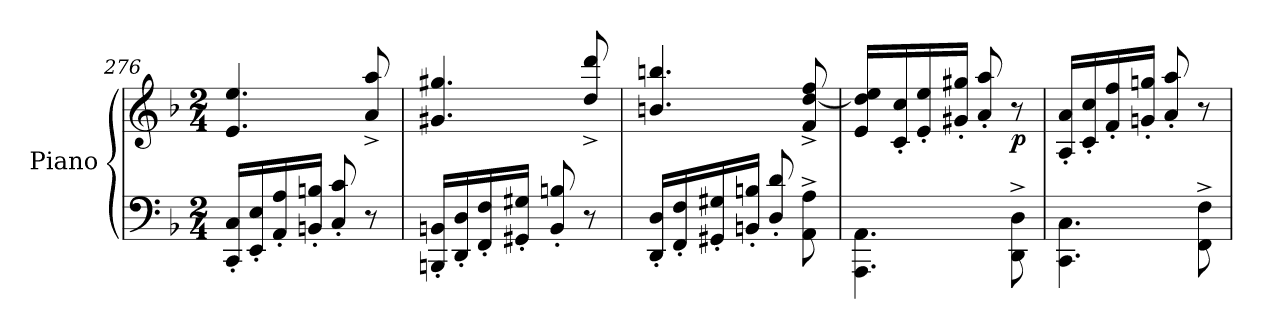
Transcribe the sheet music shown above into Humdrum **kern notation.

**kern	**kern	**dynam
*part1	*part1	*part1
*staff2	*staff1	*staff1/2
*I"Piano	*	*
*I'Pno	*	*
*clefF4	*clefG2	*
*k[b-]	*k[b-]	*
*M2/4	*M2/4	*
=276	=276	=276
16CC/' 16C/'LL	4.e/ 4.ee/	.
16EE/' 16E/'	.	.
16AA/' 16A/'	.	.
16BBn/' 16Bn/'JJ	.	.
8C/' 8c/'	.	.
8r	8a/^ 8aa/^	.
=277	=277	=277
16BBBn/' 16BBn/'LL	4.g#X/ 4.gg#X/	.
16DD/' 16D/'	.	.
16FF/' 16F/'	.	.
16GG#X/' 16G#X/'JJ	.	.
8BB/' 8Bn/'	.	.
8r	8dd/^ 8ddd/^	.
!!LO:PB:g=z
=278	=278	=278
16DD/' 16D/'LL	4.bn/ 4.bbn/	.
16FF/' 16F/'	.	.
16GG#X/' 16G#X/'	.	.
16BBn/' 16Bn/'JJ	.	.
8D/' 8d/'	.	.
8AA\^ 8A\^	8f/^ [8dd/^ 8ff/^	.
=279	=279	=279
4.AAA\ 4.AA\	16e/ 16dd/] 16ee/LL	.
.	16c/' 16cc/'	.
.	16e/' 16ee/'	.
.	16g#X/' 16gg#X/'JJ	.
.	8a/' 8aa/'	.
!	!	!LO:DY:b
8DD\^ 8D\^	8r	p
=280	=280	=280
4.CC\ 4.C\	16A/' 16a/'LL	.
.	16c/' 16cc/'	.
.	16f/' 16ff/'	.
.	16gn/' 16ggn/'JJ	.
.	8a/' 8aa/'	.
8FF\^ 8F\^	8r	.
=	=	=
*-	*-	*-
